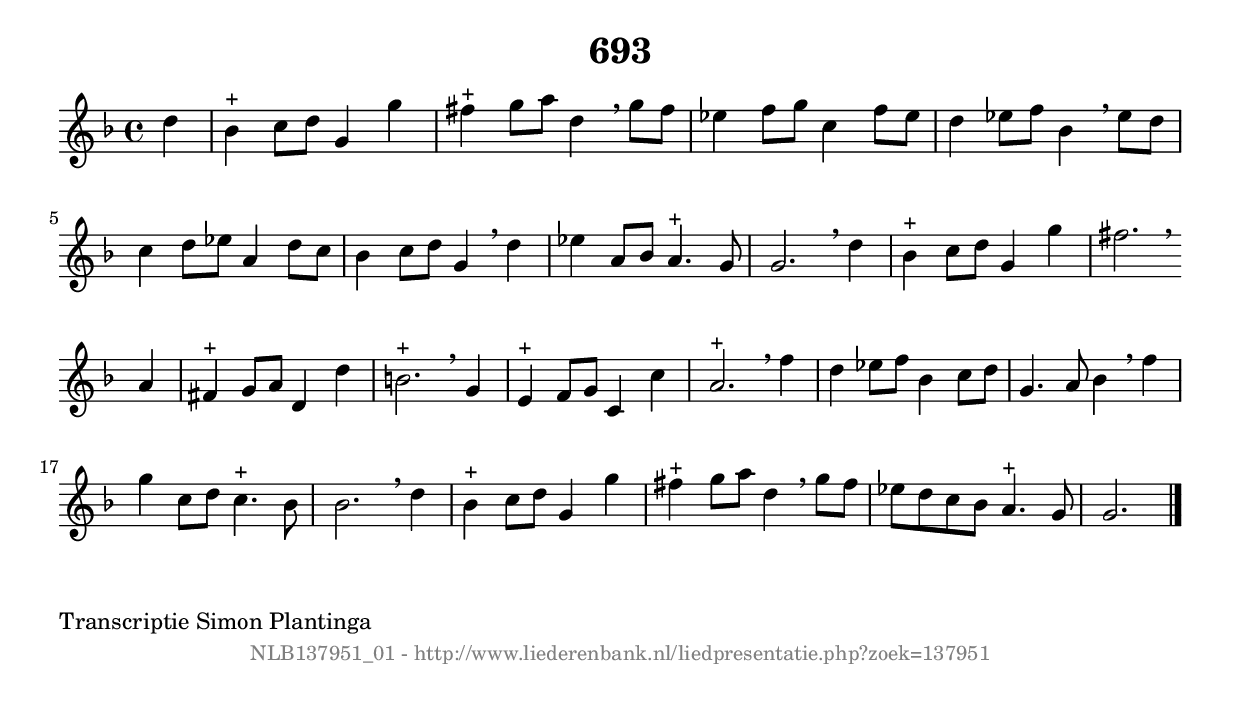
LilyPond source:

%
% produced by wce2krn 1.64 (7 June 2014)
%
\version"2.16"
#(append! paper-alist '(("long" . (cons (* 210 mm) (* 2000 mm)))))
#(set-default-paper-size "long")
sb = {\breathe}
mBreak = {\breathe }
bBreak = {\breathe }
x = {\once\override NoteHead #'style = #'cross }
gl=\glissando
itime={\override Staff.TimeSignature #'stencil = ##f }
ficta = {\once\set suggestAccidentals = ##t}
fine = {\once\override Score.RehearsalMark #'self-alignment-X = #1 \mark \markup {\italic{Fine}}}
dc = {\once\override Score.RehearsalMark #'self-alignment-X = #1 \mark \markup {\italic{D.C.}}}
dcf = {\once\override Score.RehearsalMark #'self-alignment-X = #1 \mark \markup {\italic{D.C. al Fine}}}
dcc = {\once\override Score.RehearsalMark #'self-alignment-X = #1 \mark \markup {\italic{D.C. al Coda}}}
ds = {\once\override Score.RehearsalMark #'self-alignment-X = #1 \mark \markup {\italic{D.S.}}}
dsf = {\once\override Score.RehearsalMark #'self-alignment-X = #1 \mark \markup {\italic{D.S. al Fine}}}
dsc = {\once\override Score.RehearsalMark #'self-alignment-X = #1 \mark \markup {\italic{D.S. al Coda}}}
pv = {\set Score.repeatCommands = #'((volta "1"))}
sv = {\set Score.repeatCommands = #'((volta "2"))}
tv = {\set Score.repeatCommands = #'((volta "3"))}
qv = {\set Score.repeatCommands = #'((volta "4"))}
xv = {\set Score.repeatCommands = #'((volta #f))}
\header{ tagline = ""
title = "693"
}
\score {{
\key g \dorian
\relative g'
{
\set melismaBusyProperties = #'()
\partial 32*8
\time 4/4
\tempo 4=120
\override Score.MetronomeMark #'transparent = ##t
\override Score.RehearsalMark #'break-visibility = #(vector #t #t #f)
d'4 | bes4^"+" c8 d8 g,4 g'4 | fis4^"+" g8 a8 d,4 \sb g8 fis8 | ees4 f8 g8 c,4 f8 ees8 | d4 ees8 f8 bes,4 \mBreak
ees8 d8 | c4 d8 ees8 a,4 d8 c8 | bes4 c8 d8 g,4 \sb d'4 | ees4 a,8 bes8 a4.^"+" g8 | g2. \sb d'4 | bes4^"+" c8 d8 g,4 g'4 | fis2. \bar ":|:" \bBreak
a,4 | fis4^"+" g8 a8 d,4 d'4 | b2.^"+" \sb g4 | e4^"+" f8 g8 c,4 c'4 | a2.^"+" \sb f'4 | d4 ees8 f8 bes,4 c8 d8 | g,4. a8 bes4 \mBreak
f'4 | g4 c,8 d8 c4.^"+" bes8 | bes2. \sb d4 | bes4^"+" c8 d8 g,4 g'4 | fis4^"+" g8 a8 d,4 \sb g8 fis8 | ees8 d8 c8 bes8 a4.^"+" g8 | g2. \bar "|."
 }}
 \midi { }
 \layout {
            indent = 0.0\cm
}
}
\markup { \wordwrap-string #" 
Transcriptie Simon Plantinga
"}
\markup { \vspace #0 } \markup { \with-color #grey \fill-line { \center-column { \smaller "NLB137951_01 - http://www.liederenbank.nl/liedpresentatie.php?zoek=137951" } } }
